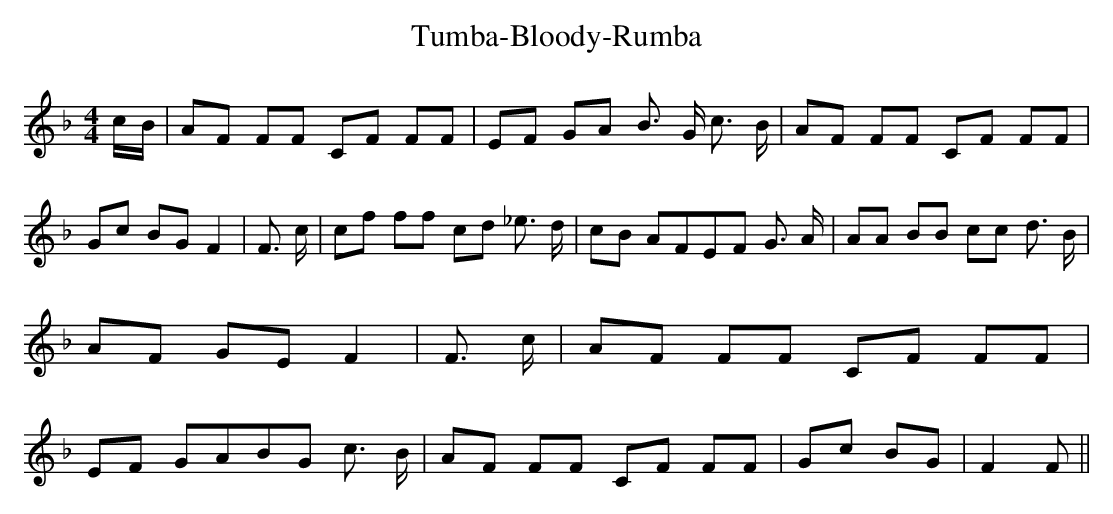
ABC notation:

X:1
T:Tumba-Bloody-Rumba
M:4/4
L:1/8
K:F
c/2-B/2| AF FF CF FF| EF GA B3/2- G/2 c3/2 B/2| AF FF CF FF| Gc BG F2|\
 F3/2 c/2| cf ff cd _e3/2 d/2| cB AFE-F G3/2 A/2| AA BB cc d3/2 B/2|\
 AF GE F2| F3/2 c/2| AF FF CF FF| EF GAB-G c3/2 B/2| AF FF CF FF| Gc BG|\
 F2 F||
